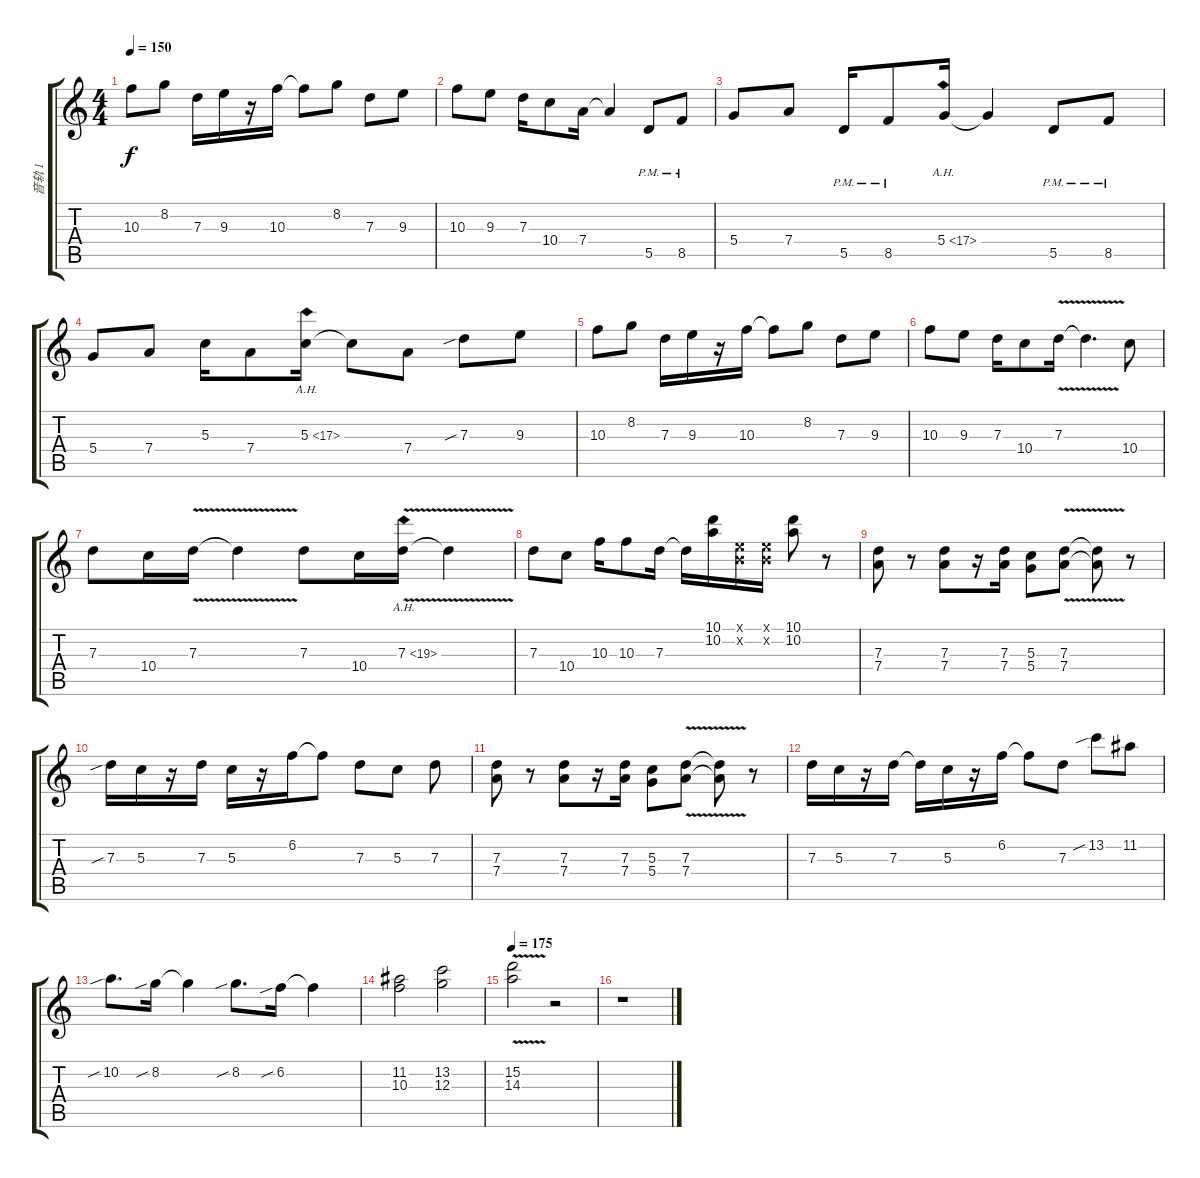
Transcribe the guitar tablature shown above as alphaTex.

\track ("音轨 1" "音轨 1") {instrument distortionguitar}
\staff {score tabs}
\tuning (E4 B3 G3 D3 A2 E2) {hide}
\ts (4 4)
\tempo 150
\clef g2
\ks c
10.3.8{dy f} 8.2.8 7.3.16 9.3.16 r.16 10.3.16 10.3{t}.8 8.2.8 7.3.8 9.3.8 |
10.3.8 9.3.8 7.3.16 10.4.8 7.4.16 7.4{t}.4 5.5{pm}.8 8.5{pm}.8 |
5.4.8 7.4.8 5.5{pm}.16 8.5{pm}.8 5.4{ah 12}.16 5.4{t}.4 5.5{pm}.8 8.5{pm}.8 |
5.4.8 7.4.8 5.3.16 7.4.8 5.3{ah 12}.16 5.3{t}.8 7.4.8 7.3{sib}.8 9.3.8 |
10.3.8 8.2.8 7.3.16 9.3.16 r.16 10.3.16 10.3{t}.8 8.2.8 7.3.8 9.3.8 |
10.3.8 9.3.8 7.3.16 10.4.8 7.3{v}.16 7.3{t}.4{d} 10.4.8 |
7.3.8 10.4.16 7.3{v}.16 7.3{t}.4 7.3.8 10.4.16 7.3{ah 12 v}.16 7.3{t}.4 |
7.3.8 10.4.8 10.3.16 10.3.8 7.3.16 7.3{t}.16 (10.1 10.2).16 (0.1{x} 0.2{x}).16 (0.1{x} 0.2{x}).16 (10.1 10.2).8 r.8 |
(7.3 7.4).8 r.8 (7.3 7.4).8 r.16 (7.3 7.4).16 (5.3 5.4).8 (7.3{v} 7.4).8 (7.3{t} 7.4{t}).8 r.8 |
7.3{sib}.16 5.3.16 r.16 7.3.16 5.3.16 r.16 6.2.16 6.2{t}.8 7.3.8 5.3.8 7.3.8 |
(7.3 7.4).8 r.8 (7.3 7.4).8 r.16 (7.3 7.4).16 (5.3 5.4).8 (7.3{v} 7.4).8 (7.3{t} 7.4{t}).8 r.8 |
7.3.16 5.3.16 r.16 7.3.16 7.3{t}.16 5.3.16 r.16 6.2.16 6.2{t}.8 7.3.8 13.2{sib}.8 11.2.8 |
10.2{sib}.8{d} 8.2{sib}.16 8.2{t}.4 8.2{sib}.8{d} 6.2{sib}.16 6.2{t}.4 |
(11.2 10.3).2 (13.2 12.3).2 |
\tempo 175
(15.2{v} 14.3).2 r.2 |
r.1
